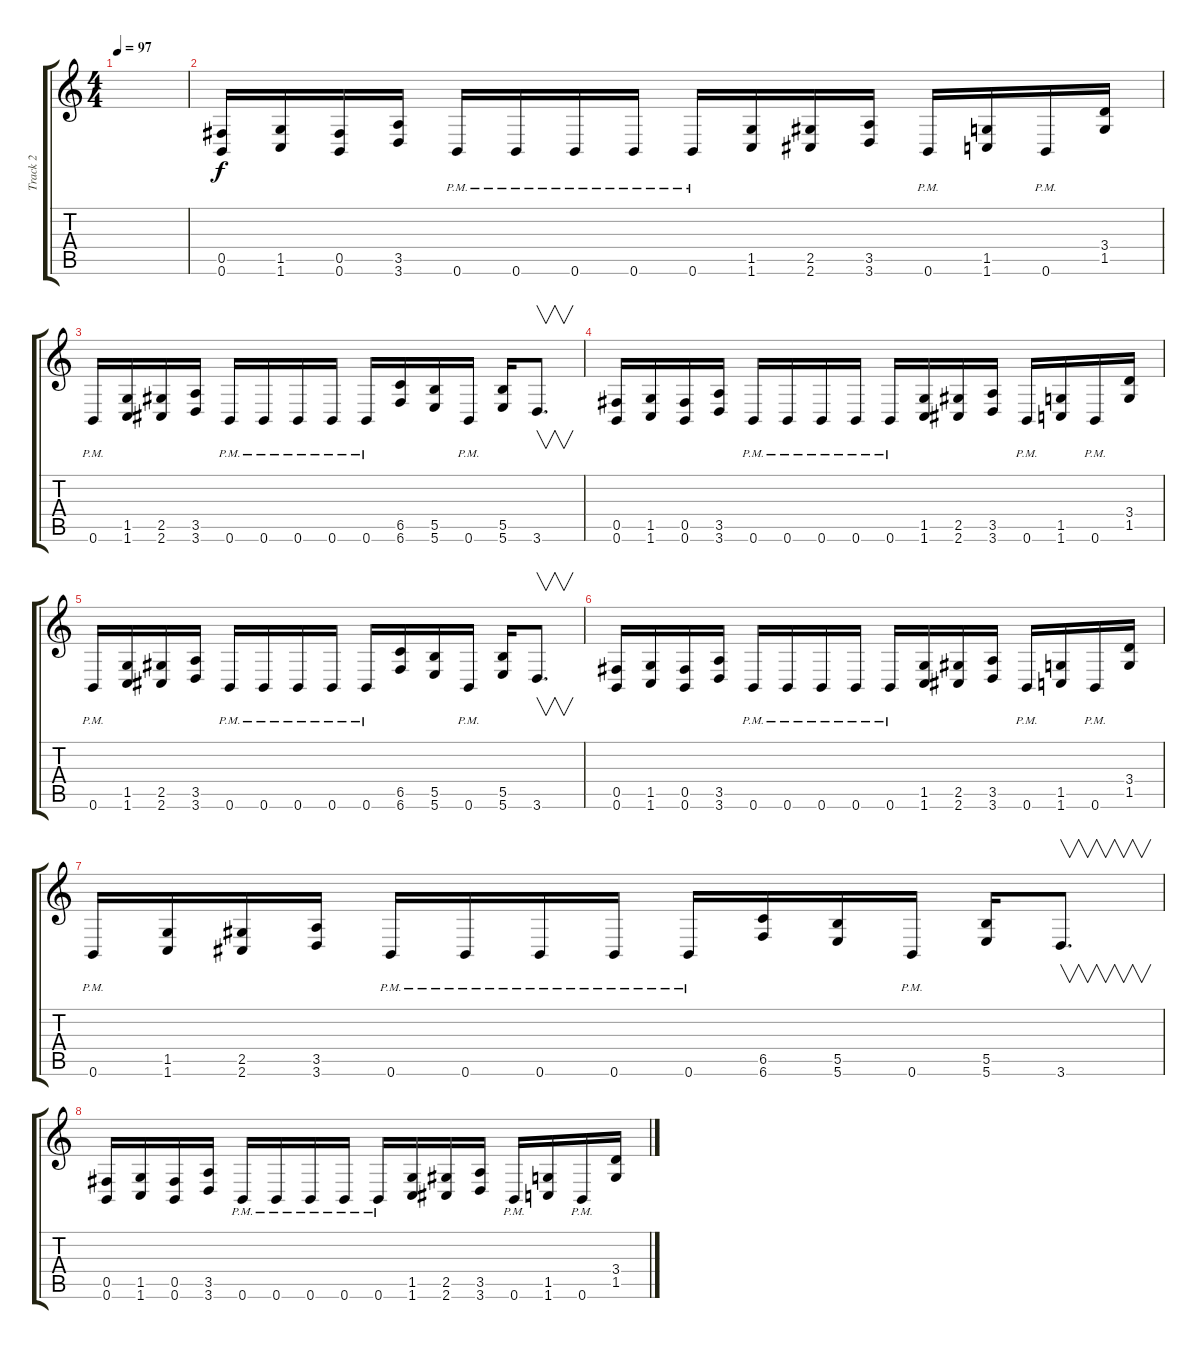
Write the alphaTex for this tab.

\track ("Track 2" "Track 2") {instrument distortionguitar}
\staff {score tabs}
\tuning (Db4 Ab3 E3 B2 Gb2 B1) {hide}
\ts (4 4)
\tempo 97
\clef g2
\ks c
|
(0.5 0.6).16 (1.5 1.6).16 (0.5 0.6).16 (3.5 3.6).16 0.6{pm}.16 0.6{pm}.16 0.6{pm}.16 0.6{pm}.16 0.6{pm}.16 (1.5 1.6).16 (2.5 2.6).16 (3.5 3.6).16 0.6{pm}.16 (1.5 1.6).16 0.6{pm}.16 (3.4 1.5).16 |
0.6{pm}.16 (1.5 1.6).16 (2.5 2.6).16 (3.5 3.6).16 0.6{pm}.16 0.6{pm}.16 0.6{pm}.16 0.6{pm}.16 0.6{pm}.16 (6.5 6.6).16 (5.5 5.6).16 0.6{pm}.16 (5.5 5.6).16 3.6.8{v d} |
(0.5 0.6).16 (1.5 1.6).16 (0.5 0.6).16 (3.5 3.6).16 0.6{pm}.16 0.6{pm}.16 0.6{pm}.16 0.6{pm}.16 0.6{pm}.16 (1.5 1.6).16 (2.5 2.6).16 (3.5 3.6).16 0.6{pm}.16 (1.5 1.6).16 0.6{pm}.16 (3.4 1.5).16 |
0.6{pm}.16 (1.5 1.6).16 (2.5 2.6).16 (3.5 3.6).16 0.6{pm}.16 0.6{pm}.16 0.6{pm}.16 0.6{pm}.16 0.6{pm}.16 (6.5 6.6).16 (5.5 5.6).16 0.6{pm}.16 (5.5 5.6).16 3.6.8{v d} |
(0.5 0.6).16 (1.5 1.6).16 (0.5 0.6).16 (3.5 3.6).16 0.6{pm}.16 0.6{pm}.16 0.6{pm}.16 0.6{pm}.16 0.6{pm}.16 (1.5 1.6).16 (2.5 2.6).16 (3.5 3.6).16 0.6{pm}.16 (1.5 1.6).16 0.6{pm}.16 (3.4 1.5).16 |
0.6{pm}.16 (1.5 1.6).16 (2.5 2.6).16 (3.5 3.6).16 0.6{pm}.16 0.6{pm}.16 0.6{pm}.16 0.6{pm}.16 0.6{pm}.16 (6.5 6.6).16 (5.5 5.6).16 0.6{pm}.16 (5.5 5.6).16 3.6.8{v d} |
(0.5 0.6).16 (1.5 1.6).16 (0.5 0.6).16 (3.5 3.6).16 0.6{pm}.16 0.6{pm}.16 0.6{pm}.16 0.6{pm}.16 0.6{pm}.16 (1.5 1.6).16 (2.5 2.6).16 (3.5 3.6).16 0.6{pm}.16 (1.5 1.6).16 0.6{pm}.16 (3.4 1.5).16
